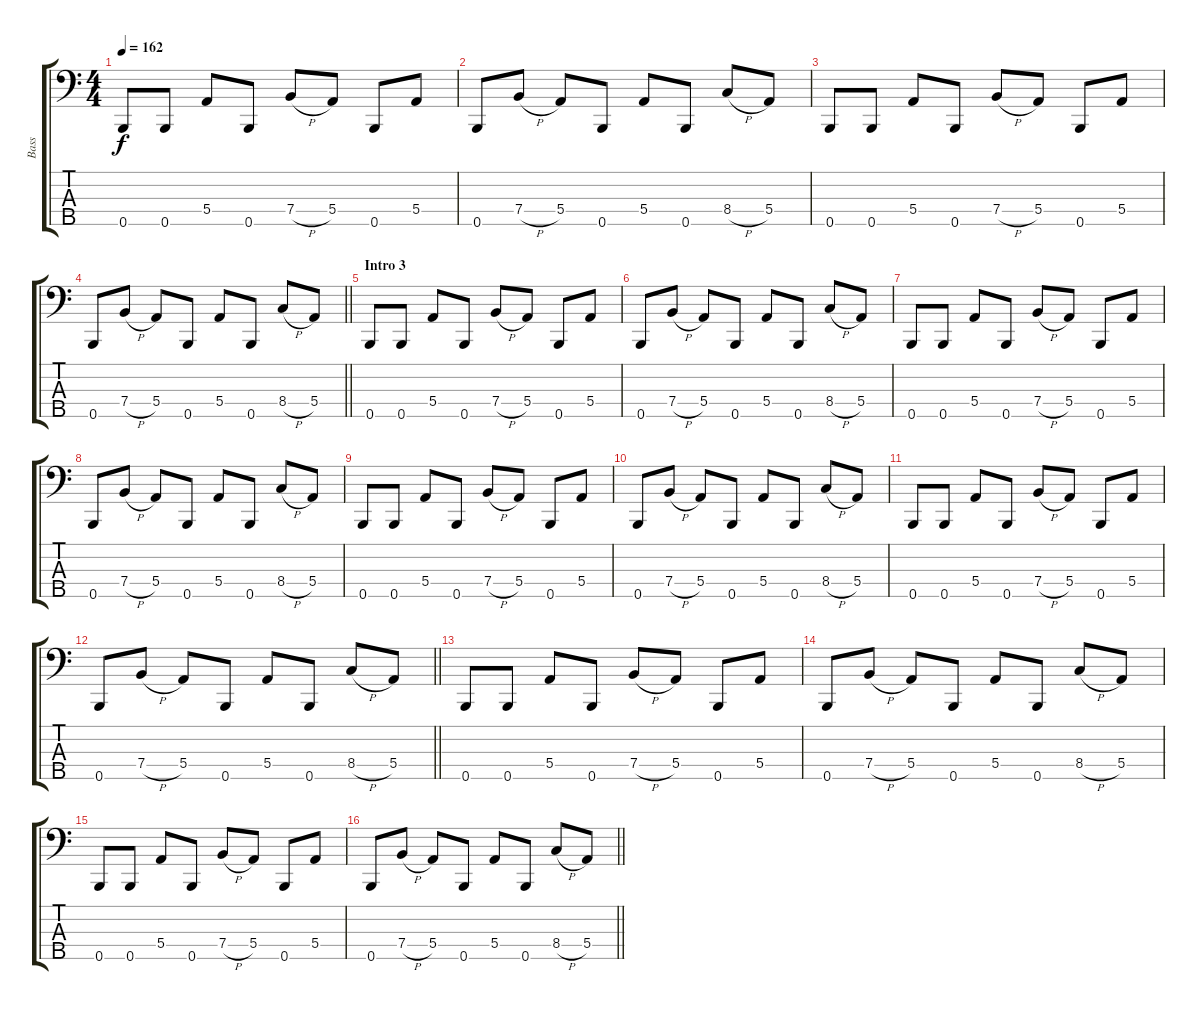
\track ("Bass" "Bass") {instrument electricbassfinger}
\staff {score tabs}
\tuning (G2 D2 A1 E1 B0) {hide}
\ts (4 4)
\tempo 162
\clef f4
\ks c
0.5.8{dy f} 0.5.8 5.4.8 0.5.8 7.4{h}.8 5.4.8 0.5.8 5.4.8 |
0.5.8 7.4{h}.8 5.4.8 0.5.8 5.4.8 0.5.8 8.4{h}.8 5.4.8 |
0.5.8 0.5.8 5.4.8 0.5.8 7.4{h}.8 5.4.8 0.5.8 5.4.8 |
\barLineRight lightlight
0.5.8 7.4{h}.8 5.4.8 0.5.8 5.4.8 0.5.8 8.4{h}.8 5.4.8 |
\section ("" "Intro 3")
0.5.8 0.5.8 5.4.8 0.5.8 7.4{h}.8 5.4.8 0.5.8 5.4.8 |
0.5.8 7.4{h}.8 5.4.8 0.5.8 5.4.8 0.5.8 8.4{h}.8 5.4.8 |
0.5.8 0.5.8 5.4.8 0.5.8 7.4{h}.8 5.4.8 0.5.8 5.4.8 |
0.5.8 7.4{h}.8 5.4.8 0.5.8 5.4.8 0.5.8 8.4{h}.8 5.4.8 |
0.5.8 0.5.8 5.4.8 0.5.8 7.4{h}.8 5.4.8 0.5.8 5.4.8 |
0.5.8 7.4{h}.8 5.4.8 0.5.8 5.4.8 0.5.8 8.4{h}.8 5.4.8 |
0.5.8 0.5.8 5.4.8 0.5.8 7.4{h}.8 5.4.8 0.5.8 5.4.8 |
\barLineRight lightlight
0.5.8 7.4{h}.8 5.4.8 0.5.8 5.4.8 0.5.8 8.4{h}.8 5.4.8 |
\section ("" "")
0.5.8 0.5.8 5.4.8 0.5.8 7.4{h}.8 5.4.8 0.5.8 5.4.8 |
0.5.8 7.4{h}.8 5.4.8 0.5.8 5.4.8 0.5.8 8.4{h}.8 5.4.8 |
0.5.8 0.5.8 5.4.8 0.5.8 7.4{h}.8 5.4.8 0.5.8 5.4.8 |
\barLineRight lightlight
0.5.8 7.4{h}.8 5.4.8 0.5.8 5.4.8 0.5.8 8.4{h}.8 5.4.8
